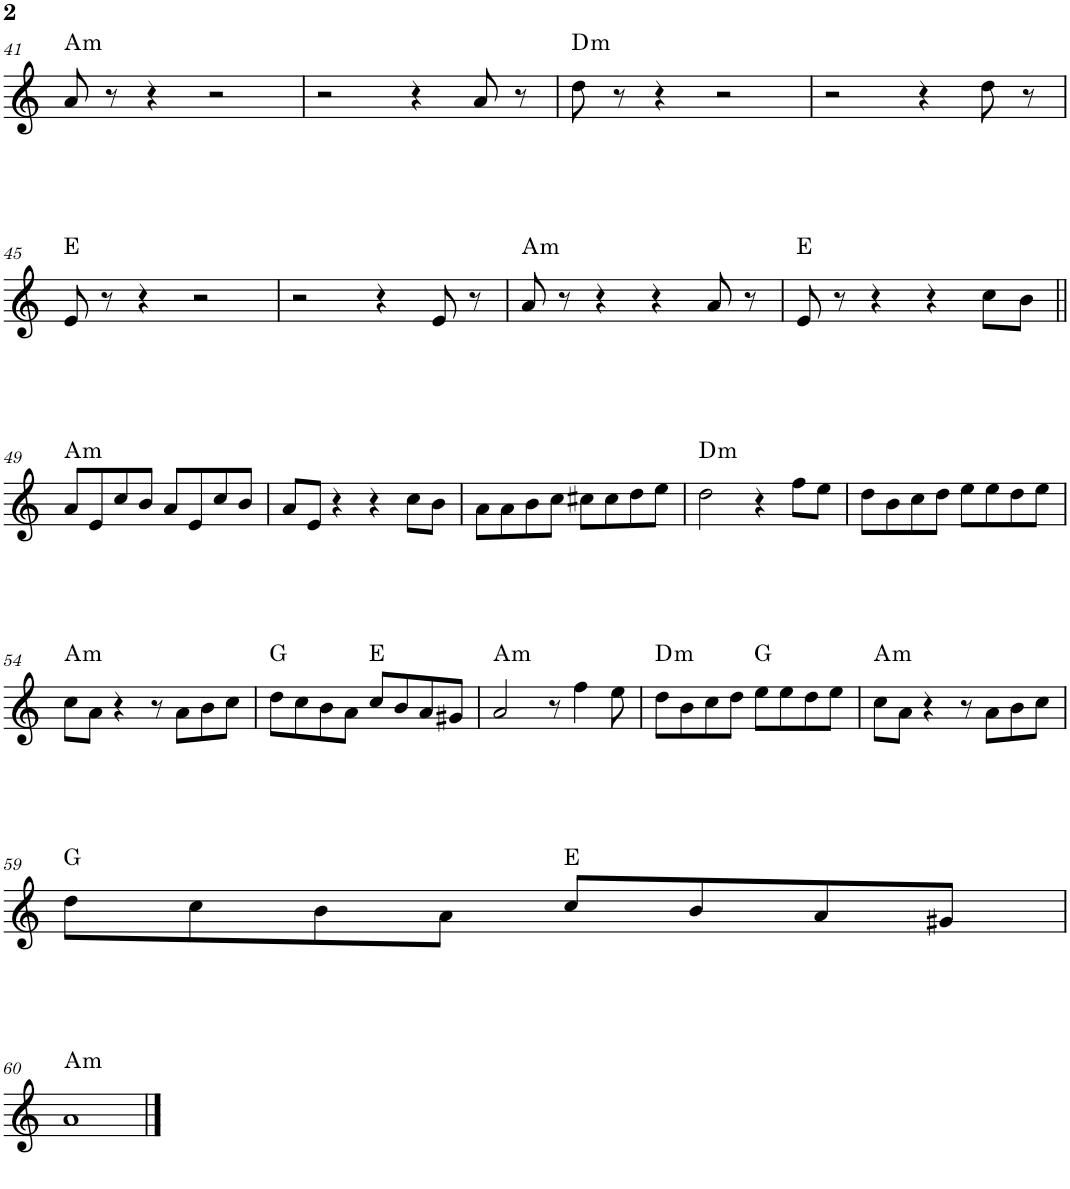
**kern	**harte
*part1	*part1
*staff1	*
*I"Piano	*
*I'Pno.	*
!!LO:PB:g=z
*clefG2	*
*k[]	*
*M4/4	*
=41	=41
!	!LO:H:kt=m
8a/	A:min
8r	.
4r	.
2r	.
=42	=42
2r	.
4r	.
8a/	.
8r	.
=43	=43
!	!LO:H:kt=m
8dd\	D:min
8r	.
4r	.
2r	.
=44	=44
2r	.
4r	.
8dd\	.
8r	.
!!LO:LB:g=z
=45	=45
8e/	E:maj
8r	.
4r	.
2r	.
=46	=46
2r	.
4r	.
8e/	.
8r	.
=47	=47
!	!LO:H:kt=m
8a/	A:min
8r	.
4r	.
4r	.
8a/	.
8r	.
=48	=48
8e/	E:maj
8r	.
4r	.
4r	.
8cc\L	.
8b\J	.
!!LO:LB:g=z
=49||	=49||
!	!LO:H:kt=m
8a/L	A:min
8e/	.
8cc/	.
8b/J	.
8a/L	.
8e/	.
8cc/	.
8b/J	.
=50	=50
8a/L	.
8e/J	.
4r	.
4r	.
8cc\L	.
8b\J	.
=51	=51
8a\L	.
8a\	.
8b\	.
8cc\J	.
8cc#X\L	.
8cc#\	.
8dd\	.
8ee\J	.
=52	=52
!	!LO:H:kt=m
2dd\	D:min
4r	.
8ff\L	.
8ee\J	.
=53	=53
8dd\L	.
8b\	.
8cc\	.
8dd\J	.
8ee\L	.
8ee\	.
8dd\	.
8ee\J	.
!!LO:LB:g=z
=54	=54
!	!LO:H:kt=m
8cc\L	A:min
8a\J	.
4r	.
8r	.
8a\L	.
8b\	.
8cc\J	.
=55	=55
8dd\L	G:maj
8cc\	.
8b\	.
8a\J	.
8cc/L	E:maj
8b/	.
8a/	.
8g#X/J	.
=56	=56
!	!LO:H:kt=m
2a/	A:min
8r	.
4ff\	.
8ee\	.
=57	=57
!	!LO:H:kt=m
8dd\L	D:min
8b\	.
8cc\	.
8dd\J	.
8ee\L	G:maj
8ee\	.
8dd\	.
8ee\J	.
=58	=58
!	!LO:H:kt=m
8cc\L	A:min
8a\J	.
4r	.
8r	.
8a\L	.
8b\	.
8cc\J	.
!!LO:LB:g=z
=59	=59
8dd\L	G:maj
8cc\	.
8b\	.
8a\J	.
8cc/L	E:maj
8b/	.
8a/	.
8g#X/J	.
!!LO:LB:g=z
=60	=60
!	!LO:H:kt=m
1a	A:min
==	==
*-	*-
